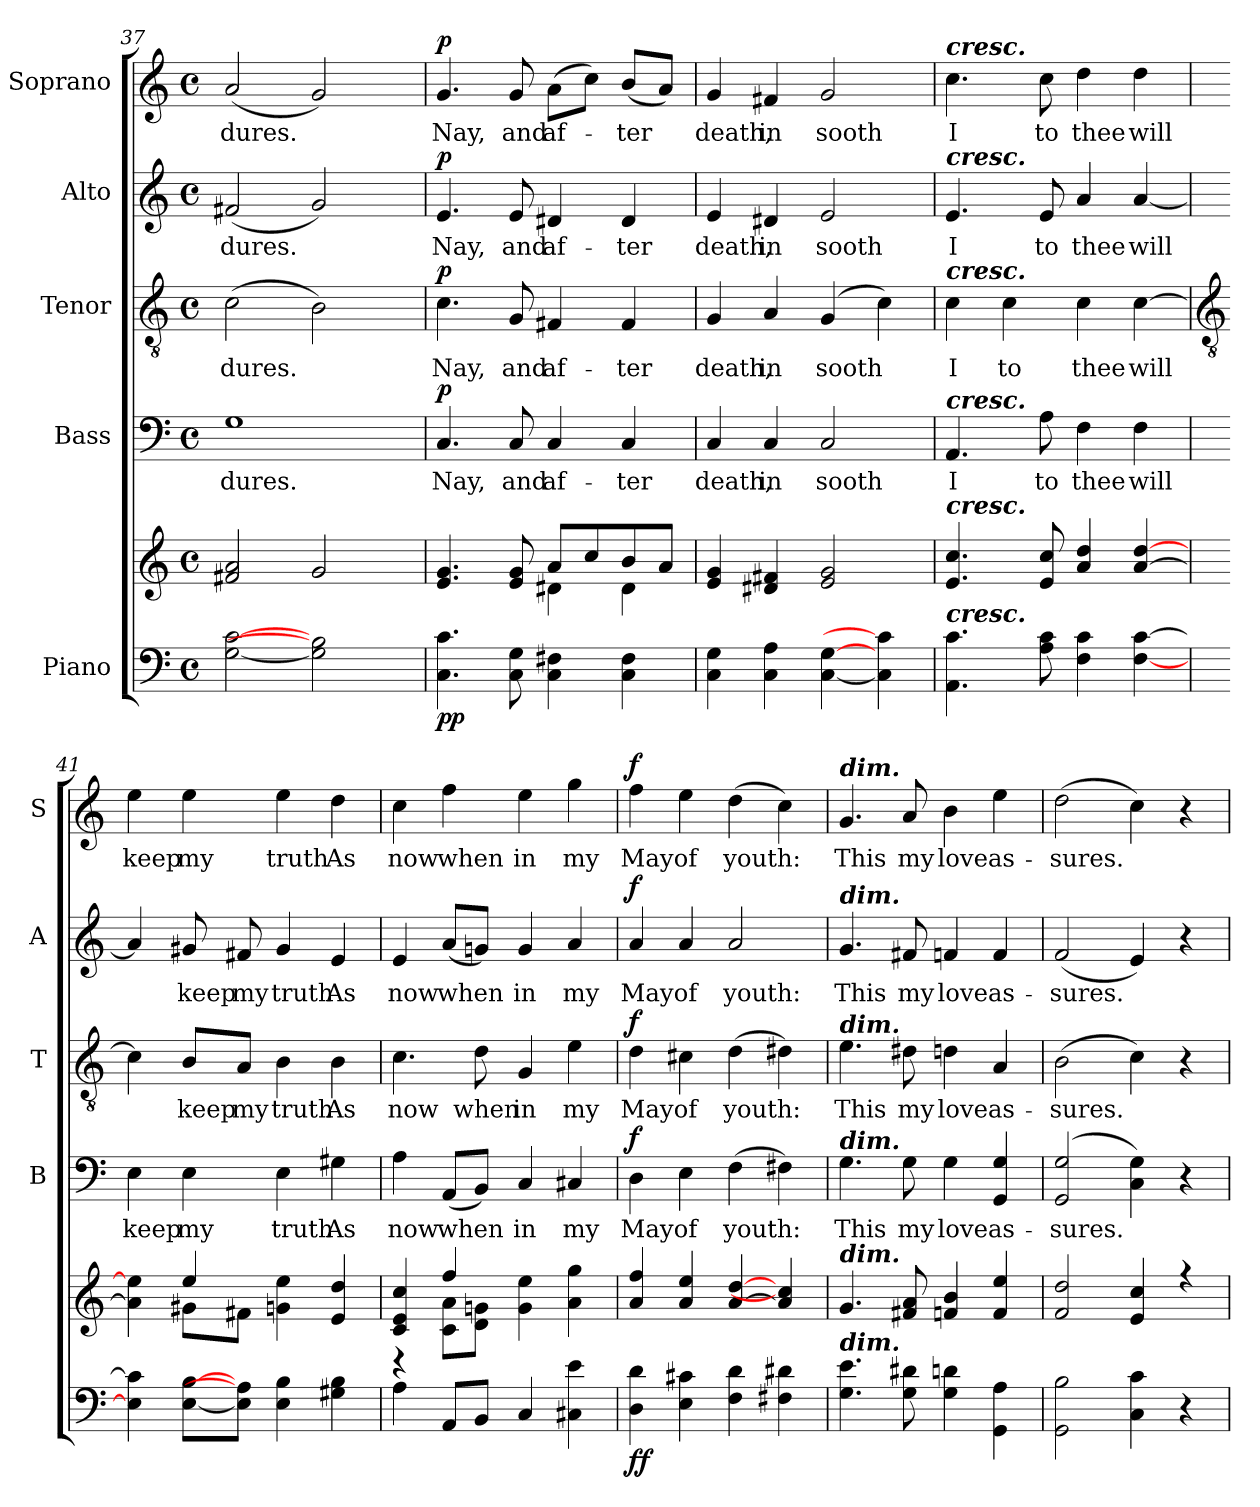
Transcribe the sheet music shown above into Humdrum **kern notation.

**kern	**kern	**dynam	**kern	**text	**dynam	**kern	**text	**dynam	**kern	**text	**dynam	**kern	**text	**dynam
*part5	*part5	*part5	*part4	*part4	*part4	*part3	*part3	*part3	*part2	*part2	*part2	*part1	*part1	*part1
*staff6	*staff5	*staff5/6	*staff4	*staff4	*staff4	*staff3	*staff3	*staff3	*staff2	*staff2	*staff2	*staff1	*staff1	*staff1
*I"Piano	*	*	*I"Bass	*	*	*I"Tenor	*	*	*I"Alto	*	*	*I"Soprano	*	*
*	*	*	*I'B	*	*	*I'T	*	*	*I'A	*	*	*I'S	*	*
*clefF4	*clefG2	*	*clefF4	*	*	*clefGv2	*	*	*clefG2	*	*	*clefG2	*	*
*k[]	*k[]	*	*k[]	*	*	*k[]	*	*	*k[]	*	*	*k[]	*	*
*C:	*C:	*	*C:	*	*	*C:	*	*	*C:	*	*	*C:	*	*
*M4/4	*M4/4	*	*M4/4	*	*	*M4/4	*	*	*M4/4	*	*	*M4/4	*	*
*met(c)	*met(c)	*	*met(c)	*	*	*met(c)	*	*	*met(c)	*	*	*met(c)	*	*
=37	=37	=37	=37	=37	=37	=37	=37	=37	=37	=37	=37	=37	=37	=37
*	*^	*	*	*	*	*	*	*	*	*	*	*	*	*
!	!	!	!	!	!LO:LY:b	!	!	!LO:LY:b	!	!	!LO:LY:b	!	!	!LO:LY:b	!
[2G [2c	2f#X 2a	2.ryy	.	1G	-dures.	.	(>2c	-dures.	.	(<2f#X	-dures.	.	(<2a	-dures.	.
2G] 2B]	2g	.	.	.	.	.	2B)	.	.	2g)	.	.	2g)	.	.
.	.	4ryy	.	.	.	.	.	.	.	.	.	.	.	.	.
=38	=38	=38	=38	=38	=38	=38	=38	=38	=38	=38	=38	=38	=38	=38	=38
!	!	!	!LO:DY:b=2	!	!LO:LY:b	!	!	!LO:LY:b	!	!	!LO:LY:b	!	!	!LO:LY:b	!
!	!	!	!LO:DY:n=1:b	!	!	!LO:DY:b	!	!	!LO:DY:b	!	!	!LO:DY:b	!	!	!LO:DY:b
4.C 4.c	4.e 4.g	2ryy	p p	4.C	Nay,	p	4.c	Nay,	p	4.e	Nay,	p	4.g	Nay,	p
!	!	!	!	!	!LO:LY:b	!	!	!LO:LY:b	!	!	!LO:LY:b	!	!	!LO:LY:b	!
8C 8G	8e 8g	.	.	8C	and	.	8G	and	.	8e	and	.	8g	and	.
!	!	!	!	!	!LO:LY:b	!	!	!LO:LY:b	!	!	!LO:LY:b	!	!	!LO:LY:b	!
4C 4F#X	8a/L	4d#X\	.	4C	af-	.	4F#X	af-	.	4d#X	af-	.	(>8aL	af-	.
.	8cc/	.	.	.	.	.	.	.	.	.	.	.	8ccJ)	.	.
!	!	!	!	!	!LO:LY:b	!	!	!LO:LY:b	!	!	!LO:LY:b	!	!	!LO:LY:b	!
4C 4F#	8b/	4d#\	.	4C	-ter	.	4F#	-ter	.	4d#	-ter	.	(<8bL	ter	.
.	8a/J	.	.	.	.	.	.	.	.	.	.	.	8aJ)	.	.
=39	=39	=39	=39	=39	=39	=39	=39	=39	=39	=39	=39	=39	=39	=39	=39
!	!	!	!	!	!LO:LY:b	!	!	!LO:LY:b	!	!	!LO:LY:b	!	!	!LO:LY:b	!
4C 4G	4e 4g	1ryy	.	4C	death,	.	4G	death,	.	4e	death,	.	4g	death,	.
!	!	!	!	!	!LO:LY:b	!	!	!LO:LY:b	!	!	!LO:LY:b	!	!	!LO:LY:b	!
4C 4A	4d#X 4f#X	.	.	4C	in	.	4A	in	.	4d#X	in	.	4f#X	in	.
!	!	!	!	!	!LO:LY:b	!	!	!LO:LY:b	!	!	!LO:LY:b	!	!	!LO:LY:b	!
[4C [4G	2e 2g	.	.	2C	sooth	.	(<4G	sooth	.	2e	sooth	.	2g	sooth	.
4C] 4c]	.	.	.	.	.	.	4c)	.	.	.	.	.	.	.	.
=40	=40	=40	=40	=40	=40	=40	=40	=40	=40	=40	=40	=40	=40	=40	=40
!	!	!	!	!	!	!	!	!	!	!	!	!	!LO:TX:a:Bi:t=cresc.	!	!
!	!	!	!	!	!	!	!	!	!	!LO:TX:a:Bi:t=cresc.	!	!	!	!	!
!	!	!	!	!	!	!	!LO:TX:a:Bi:t=cresc.	!	!	!	!	!	!	!	!
!	!	!	!	!LO:TX:a:Bi:t=cresc.	!	!	!	!	!	!	!	!	!	!	!
!	!LO:TX:a:Bi:t=cresc.	!	!	!	!	!	!	!	!	!	!	!	!	!	!
!LO:TX:a:Bi:t=cresc.	!	!	!	!	!	!	!	!	!	!	!	!	!	!	!
!	!	!	!	!	!LO:LY:b	!	!	!LO:LY:b	!	!	!LO:LY:b	!	!	!LO:LY:b	!
4.AA 4.c	4.e 4.cc	1ryy	.	4.AA	I	.	4c	I	.	4.e	I	.	4.cc	I	.
!	!	!	!	!	!	!	!	!LO:LY:b	!	!	!	!	!	!	!
.	.	.	.	.	.	.	4c	to	.	.	.	.	.	.	.
!	!	!	!	!	!LO:LY:b	!	!	!	!	!	!LO:LY:b	!	!	!LO:LY:b	!
8A 8c	8e 8cc	.	.	8A	to	.	.	.	.	8e	to	.	8cc	to	.
!	!	!	!	!	!LO:LY:b	!	!	!LO:LY:b	!	!	!LO:LY:b	!	!	!LO:LY:b	!
4F 4c	4a 4dd	.	.	4F	thee	.	4c	thee	.	4a	thee	.	4dd	thee	.
!	!	!	!	!	!LO:LY:b	!	!	!LO:LY:b	!	!	!LO:LY:b	!	!	!LO:LY:b	!
[4F [4c	[4a [4dd	.	.	4F	will	.	[4c	will	.	[4a	will	.	4dd	will	.
!!LO:LB:g=z
=41	=41	=41	=41	=41	=41	=41	=41	=41	=41	=41	=41	=41	=41	=41	=41
*	*	*	*	*	*	*	*clefGv2	*	*	*	*	*	*	*	*
!	!	!	!	!	!LO:LY:b	!	!	!	!	!	!	!	!	!LO:LY:b	!
4E] 4c]	4a] 4ee]	4ryy	.	4E	keep	.	4c]	.	.	4a]	.	.	4ee	keep	.
!	!	!	!	!	!LO:LY:b	!	!	!LO:LY:b	!	!	!LO:LY:b	!	!	!LO:LY:b	!
[8E [8BL	4ee	8g#X\L	.	4E	my	.	8B/L	keep	.	8g#X	keep	.	4ee	my	.
!	!	!	!	!	!	!	!	!LO:LY:b	!	!	!LO:LY:b	!	!	!	!
8E] 8A]J	.	8f#X\J	.	.	.	.	8A/J	my	.	8f#X	my	.	.	.	.
!	!	!	!	!	!LO:LY:b	!	!	!LO:LY:b	!	!	!LO:LY:b	!	!	!LO:LY:b	!
4E 4B	4g 4ee	2ryy	.	4E	truth	.	4B	truth	.	4g#	truth	.	4ee	truth	.
!	!	!	!	!	!LO:LY:b	!	!	!LO:LY:b	!	!	!LO:LY:b	!	!	!LO:LY:b	!
4G#X 4B	4e 4dd	.	.	4G#X	As	.	4B	As	.	4e	As	.	4dd	As	.
=42	=42	=42	=42	=42	=42	=42	=42	=42	=42	=42	=42	=42	=42	=42	=42
!	!	!	!	!	!LO:LY:b	!	!	!LO:LY:b	!	!	!LO:LY:b	!	!	!LO:LY:b	!
4A	4c 4e 4cc	4r	.	4A	now	.	4.c	now	.	4e	now	.	4cc	now	.
!	!	!	!	!	!LO:LY:b	!	!	!	!	!	!LO:LY:b	!	!	!LO:LY:b	!
8AAL	4ff/	8c\ 8a\L	.	(<8AAL	when	.	.	.	.	(<8aL	when	.	4ff	when	.
!	!	!	!	!	!	!	!	!LO:LY:b	!	!	!	!	!	!	!
8BBJ	.	8d\ 8gn\J	.	8BBJ)	.	.	8d	when	.	8gnJ)	.	.	.	.	.
!	!	!	!	!	!LO:LY:b	!	!	!LO:LY:b	!	!	!LO:LY:b	!	!	!LO:LY:b	!
4C	4g 4ee	2ryy	.	4C	in	.	4G	in	.	4g	in	.	4ee	in	.
!	!	!	!	!	!LO:LY:b	!	!	!LO:LY:b	!	!	!LO:LY:b	!	!	!LO:LY:b	!
4C#X 4e	4a 4gg	.	.	4C#X	my	.	4e	my	.	4a	my	.	4gg	my	.
=43	=43	=43	=43	=43	=43	=43	=43	=43	=43	=43	=43	=43	=43	=43	=43
!	!	!	!LO:DY:b=2	!	!LO:LY:b	!	!	!LO:LY:b	!	!	!LO:LY:b	!	!	!LO:LY:b	!
!	!	!	!LO:DY:n=1:b	!	!	!LO:DY:b	!	!	!LO:DY:b	!	!	!LO:DY:b	!	!	!LO:DY:b
4D 4d	4a 4ff	1ryy	f f	4D	May	f	4d	May	f	4a	May	f	4ff	May	f
!	!	!	!	!	!LO:LY:b	!	!	!LO:LY:b	!	!	!LO:LY:b	!	!	!LO:LY:b	!
4E 4c#X	4a 4ee	.	.	4E	of	.	4c#X	of	.	4a	of	.	4ee	of	.
!	!	!	!	!	!LO:LY:b	!	!	!LO:LY:b	!	!	!LO:LY:b	!	!	!LO:LY:b	!
4F 4d	[4a [4dd	.	.	(>4F	youth:	.	(>4d	youth:	.	2a	youth:	.	(>4dd	youth:	.
4F#X 4d#X	4a] 4cc]	.	.	4F#X)	.	.	4d#X)	.	.	.	.	.	4cc)	.	.
=44	=44	=44	=44	=44	=44	=44	=44	=44	=44	=44	=44	=44	=44	=44	=44
!	!	!	!	!	!	!	!	!	!	!	!	!	!LO:TX:a:Bi:t=dim.	!	!
!	!	!	!	!	!	!	!	!	!	!LO:TX:a:Bi:t=dim.	!	!	!	!	!
!	!	!	!	!	!	!	!LO:TX:a:Bi:t=dim.	!	!	!	!	!	!	!	!
!	!	!	!	!LO:TX:a:Bi:t=dim.	!	!	!	!	!	!	!	!	!	!	!
!	!LO:TX:a:Bi:t=dim.	!	!	!	!	!	!	!	!	!	!	!	!	!	!
!LO:TX:a:Bi:t=dim.	!	!	!	!	!	!	!	!	!	!	!	!	!	!	!
!	!	!	!	!	!LO:LY:b	!	!	!LO:LY:b	!	!	!LO:LY:b	!	!	!LO:LY:b	!
4.G 4.e	4.g	1ryy	.	4.G	This	.	4.e	This	.	4.g	This	.	4.g	This	.
!	!	!	!	!	!LO:LY:b	!	!	!LO:LY:b	!	!	!LO:LY:b	!	!	!LO:LY:b	!
8G 8d#X	8f#X 8a	.	.	8G	my	.	8d#X	my	.	8f#X	my	.	8a	my	.
!	!	!	!	!	!LO:LY:b	!	!	!LO:LY:b	!	!	!LO:LY:b	!	!	!LO:LY:b	!
4G 4dn	4fn 4b	.	.	4G	love	.	4dn	love	.	4fn	love	.	4b	love	.
!	!	!	!	!	!LO:LY:b	!	!	!LO:LY:b	!	!	!LO:LY:b	!	!	!LO:LY:b	!
4GG 4A	4f 4ee	.	.	4GG 4G	as-	.	4A	as-	.	4f	as-	.	4ee	as-	.
=45	=45	=45	=45	=45	=45	=45	=45	=45	=45	=45	=45	=45	=45	=45	=45
!	!	!	!	!	!LO:LY:b	!	!	!LO:LY:b	!	!	!LO:LY:b	!	!	!LO:LY:b	!
2GG 2B	2f 2dd	1ryy	.	(<2GG 2G	-sures.	.	(>2B	-sures.	.	(<2f	-sures.	.	(>2dd	-sures.	.
4C 4c	4e 4cc	.	.	4C 4G)	.	.	4c)	.	.	4e)	.	.	4cc)	.	.
4r	4r	.	.	4r	.	.	4r	.	.	4r	.	.	4r	.	.
*	*v	*v	*	*	*	*	*	*	*	*	*	*	*	*	*
=	=	=	=	=	=	=	=	=	=	=	=	=	=	=
*-	*-	*-	*-	*-	*-	*-	*-	*-	*-	*-	*-	*-	*-	*-
